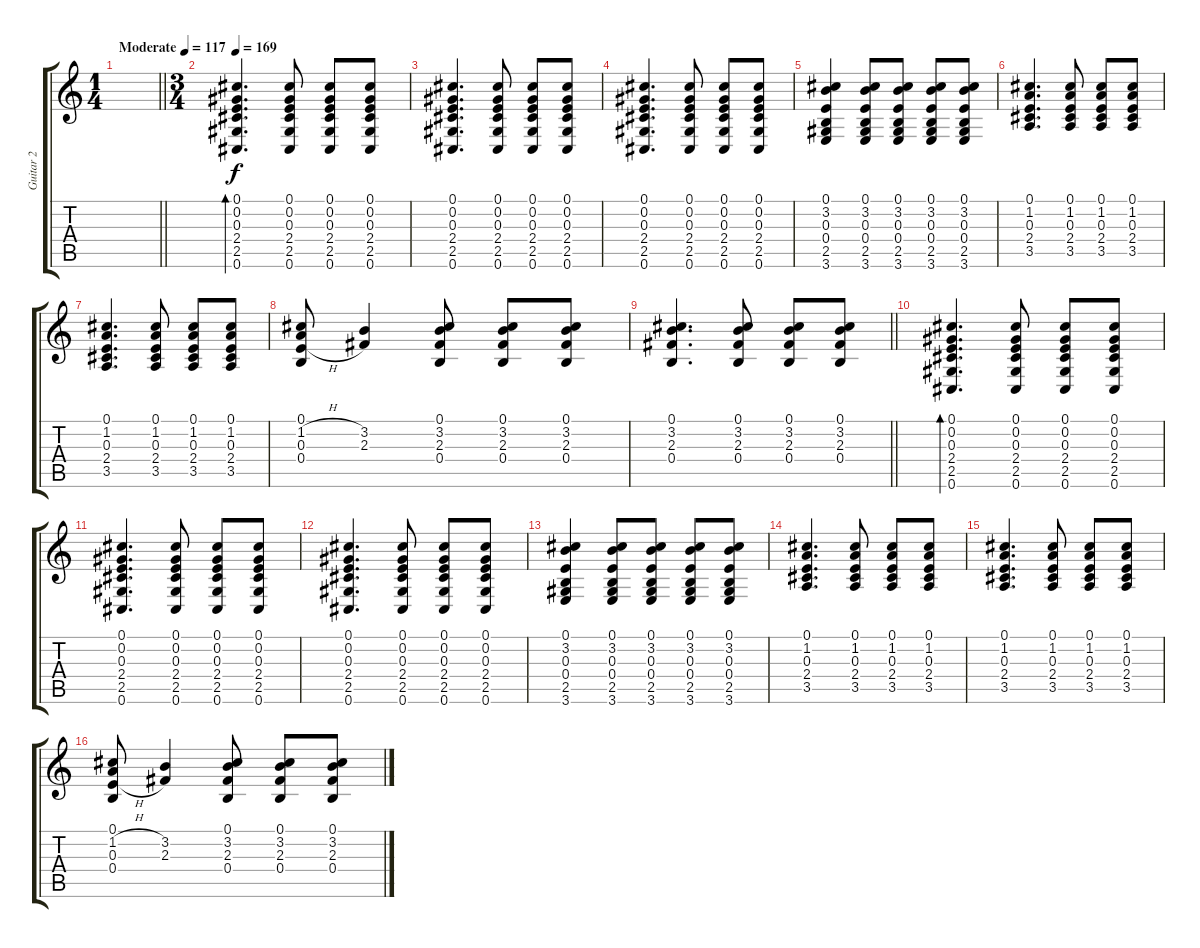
\track ("Guitar 2" "Guitar 2") {instrument distortionguitar}
\staff {score tabs}
\tuning (Db4 Ab3 E3 B2 Gb2 Db2) {hide}
\ts (1 4)
\tempo (117 "Moderate")
\clef g2
\barLineRight lightlight
\ks c
|
\ts (3 4)
\tempo 169
(0.1 0.2 0.3 2.4 2.5 0.6).4{d bd 120 instrument acousticguitarsteel} (0.1 0.2 0.3 2.4 2.5 0.6).8 (0.1 0.2 0.3 2.4 2.5 0.6).8 (0.1 0.2 0.3 2.4 2.5 0.6).8 |
(0.1 0.2 0.3 2.4 2.5 0.6).4{d} (0.1 0.2 0.3 2.4 2.5 0.6).8 (0.1 0.2 0.3 2.4 2.5 0.6).8 (0.1 0.2 0.3 2.4 2.5 0.6).8 |
(0.1 0.2 0.3 2.4 2.5 0.6).4{d} (0.1 0.2 0.3 2.4 2.5 0.6).8 (0.1 0.2 0.3 2.4 2.5 0.6).8 (0.1 0.2 0.3 2.4 2.5 0.6).8 |
(0.1 3.2 0.3 0.4 2.5 3.6).4 (0.1 3.2 0.3 0.4 2.5 3.6).8 (0.1 3.2 0.3 0.4 2.5 3.6).8 (0.1 3.2 0.3 0.4 2.5 3.6).8 (0.1 3.2 0.3 0.4 2.5 3.6).8 |
(0.1 1.2 0.3 2.4 3.5).4{d} (0.1 1.2 0.3 2.4 3.5).8 (0.1 1.2 0.3 2.4 3.5).8 (0.1 1.2 0.3 2.4 3.5).8 |
(0.1 1.2 0.3 2.4 3.5).4{d} (0.1 1.2 0.3 2.4 3.5).8 (0.1 1.2 0.3 2.4 3.5).8 (0.1 1.2 0.3 2.4 3.5).8 |
(0.1 1.2{h} 0.3{h} 0.4).8 (3.2 2.3).4 (0.1 3.2 2.3 0.4).8 (0.1 3.2 2.3 0.4).8 (0.1 3.2 2.3 0.4).8 |
\barLineRight lightlight
(0.1 3.2 2.3 0.4).4{d} (0.1 3.2 2.3 0.4).8 (0.1 3.2 2.3 0.4).8 (0.1 3.2 2.3 0.4).8 |
(0.1 0.2 0.3 2.4 2.5 0.6).4{d bd 120} (0.1 0.2 0.3 2.4 2.5 0.6).8 (0.1 0.2 0.3 2.4 2.5 0.6).8 (0.1 0.2 0.3 2.4 2.5 0.6).8 |
(0.1 0.2 0.3 2.4 2.5 0.6).4{d} (0.1 0.2 0.3 2.4 2.5 0.6).8 (0.1 0.2 0.3 2.4 2.5 0.6).8 (0.1 0.2 0.3 2.4 2.5 0.6).8 |
(0.1 0.2 0.3 2.4 2.5 0.6).4{d} (0.1 0.2 0.3 2.4 2.5 0.6).8 (0.1 0.2 0.3 2.4 2.5 0.6).8 (0.1 0.2 0.3 2.4 2.5 0.6).8 |
(0.1 3.2 0.3 0.4 2.5 3.6).4 (0.1 3.2 0.3 0.4 2.5 3.6).8 (0.1 3.2 0.3 0.4 2.5 3.6).8 (0.1 3.2 0.3 0.4 2.5 3.6).8 (0.1 3.2 0.3 0.4 2.5 3.6).8 |
(0.1 1.2 0.3 2.4 3.5).4{d} (0.1 1.2 0.3 2.4 3.5).8 (0.1 1.2 0.3 2.4 3.5).8 (0.1 1.2 0.3 2.4 3.5).8 |
(0.1 1.2 0.3 2.4 3.5).4{d} (0.1 1.2 0.3 2.4 3.5).8 (0.1 1.2 0.3 2.4 3.5).8 (0.1 1.2 0.3 2.4 3.5).8 |
(0.1 1.2{h} 0.3{h} 0.4).8 (3.2 2.3).4 (0.1 3.2 2.3 0.4).8 (0.1 3.2 2.3 0.4).8 (0.1 3.2 2.3 0.4).8
